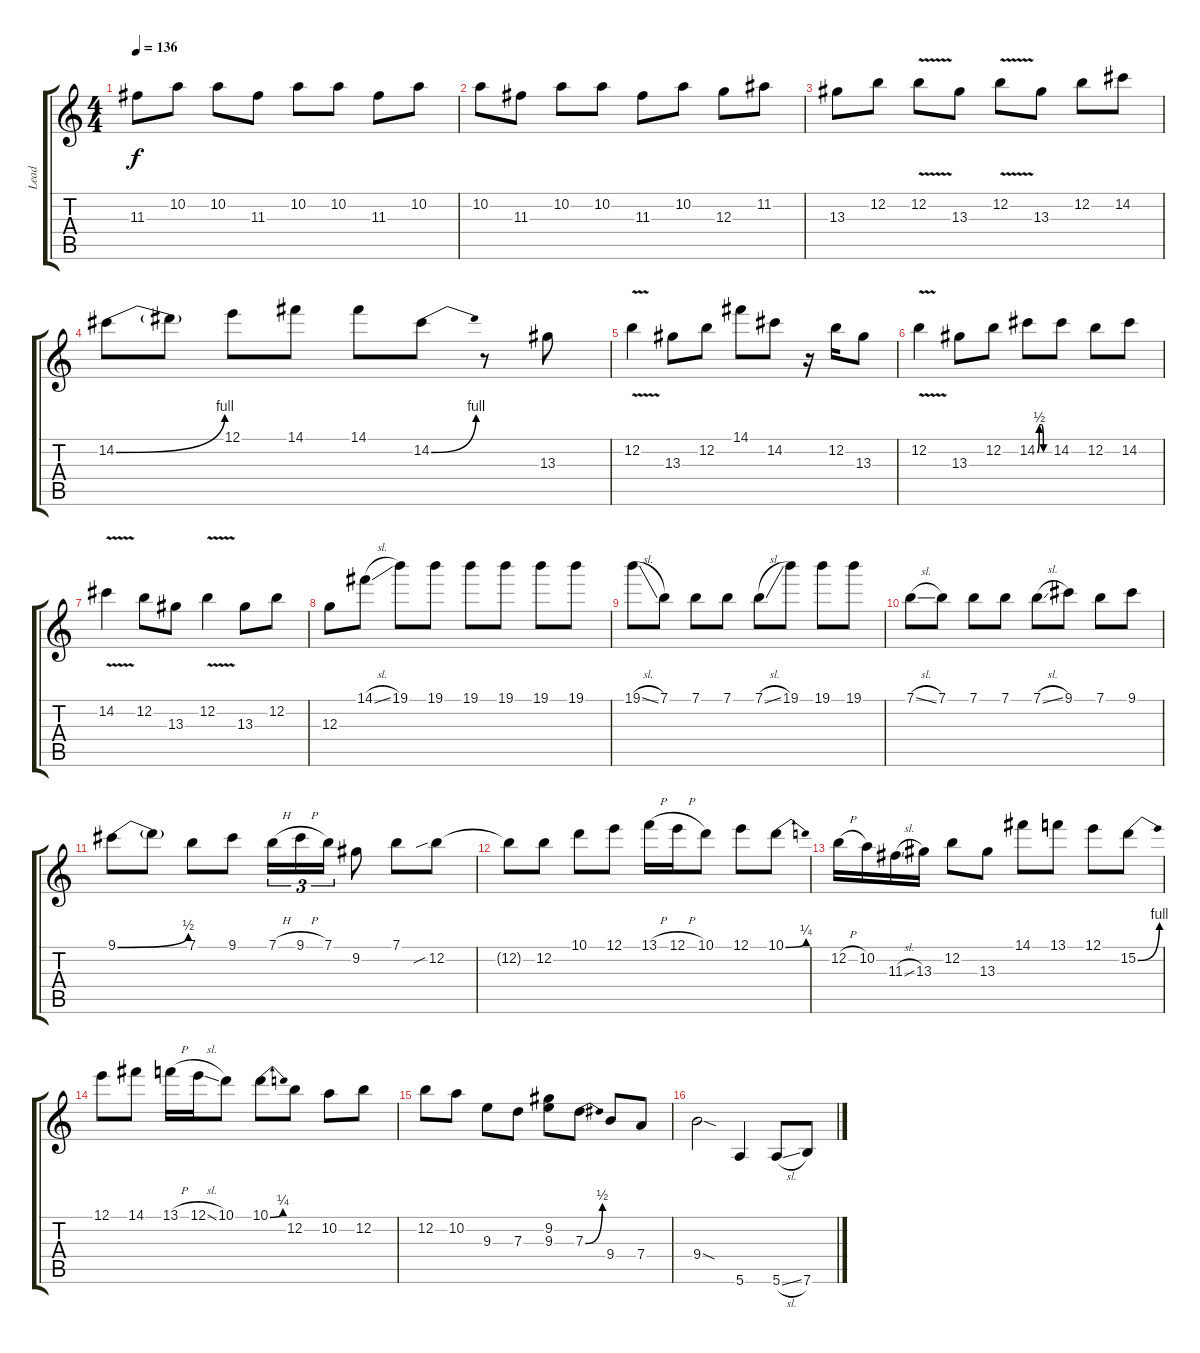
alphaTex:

\track ("Lead" "Lead") {instrument distortionguitar}
\staff {score tabs}
\tuning (E4 B3 G3 D3 A2 E2) {hide}
\ts (4 4)
\tempo 136
\clef g2
\ks c
11.3.8{dy f} 10.2.8 10.2.8 11.3.8 10.2.8 10.2.8 11.3.8 10.2.8 |
10.2.8 11.3.8 10.2.8 10.2.8 11.3.8 10.2.8 12.3.8 11.2.8 |
13.3.8 12.2.8 12.2{v}.8 13.3.8 12.2{v}.8 13.3.8 12.2.8 14.2.8 |
14.2{be (bend 0 0 60 4)}.8 14.2{t}.8 12.1.8 14.1.8 14.1.8 14.2{be (bend 0 0 60 4)}.8 r.8 13.3.8 |
12.2{v}.4 13.3.8 12.2.8 14.1.8 14.2.8 r.16 12.2.16 13.3.8 |
12.2{v}.4 13.3.8 12.2.8 14.2{be (custom 0 0 10 2 20 2 30 0 60 0)}.8 14.2.8 12.2.8 14.2.8 |
14.2{v}.4 12.2.8 13.3.8 12.2{v}.4 13.3.8 12.2.8 |
12.3.8 14.1{sl}.8 19.1.8 19.1.8 19.1.8 19.1.8 19.1.8 19.1.8 |
19.1{sl}.8 7.1.8 7.1.8 7.1.8 7.1{sl}.8 19.1.8 19.1.8 19.1.8 |
7.1{sl}.8 7.1.8 7.1.8 7.1.8 7.1{sl}.8 9.1.8 7.1.8 9.1.8 |
9.1{be (bend 0 0 60 2)}.8 9.1{t}.8 7.1.8 9.1.8 7.1{h}.16{tu (3 2)} 9.1{h}.16{tu (3 2)} 7.1.16{tu (3 2)} 9.2.8 7.1.8 12.2{sib}.8 |
12.2{t}.8 12.2.8 10.1.8 12.1.8 13.1{h}.16 12.1{h}.16 10.1.8 12.1.8 10.1{be (bend 0 0 60 1)}.8 |
12.2{h}.16 10.2.16 11.3{sl}.16 13.3.16 12.2.8 13.3.8 14.1.8 13.1.8 12.1.8 15.2{be (bend 0 0 60 4)}.8 |
12.1.8 14.1.8 13.1{h}.16 12.1{sl}.16 10.1.8 10.1{be (bend 0 0 60 1)}.8 12.2.8 10.2.8 12.2.8 |
12.2.8 10.2.8 9.3.8 7.3.8 (9.2 9.3).8 7.3{be (bend 0 0 60 2)}.8 9.4.8 7.4.8 |
9.4{sod}.2 5.6.4 5.6{sl}.8 7.6.8
